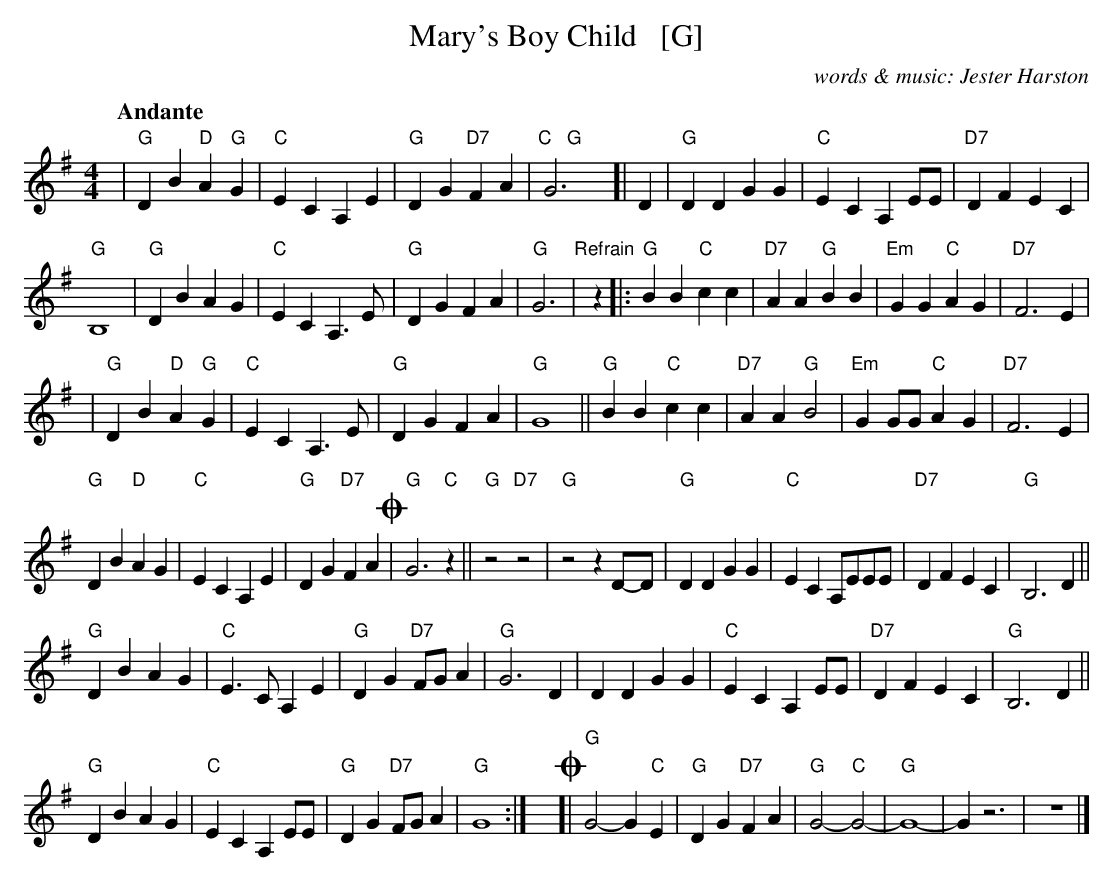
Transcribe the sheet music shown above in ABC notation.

X:1
T: Mary's Boy Child   [G]
C: words & music: Jester Harston
M: 4/4
L: 1/8
Q:"Andante"
K: G
| "G"D2B2 "D"A2"G"G2 | "C"E2C2 A,2E2 | "G"D2G2 "D7"F2A2 | "C   G"G6y [|\
D2 | "G"D2D2 G2G2 | "C"E2C2 A,2EE | "D7"D2F2 E2C2 |
"G" B,8 | "G"D2B2 A2G2 | "C"E2C2 A,3E | "G"D2G2 F2A2 | "G"G6 |\
"Refrain"[|] z2\
|: "G"B2B2 "C"c2c2 | "D7"A2A2 "G"B2B2 | "Em"G2G2 "C"A2G2 | "D7"F6 E2 |
| "G"D2B2 "D"A2"G"G2 | "C"E2C2 A,3E | "G"D2G2 F2A2 | "G"G8 ||\
"G"B2B2 "C"c2c2 | "D7"A2A2 "G"B4 | "Em"G2GG "C"A2G2 | "D7"F6 E2 |
"G"D2B2 "D"A2G2 | "C"E2C2 A,2E2 | "G"D2G2 "D7"F2A2 !coda!| "G"G6 "C"z2 ||\
"G"z4 "D7"z4 | "G"z4 z2 D-D | "G"D2D2 G2G2 | "C"E2C2 A,EEE | "D7"D2F2 E2C2 | "G" B,6 D2 ||
"G"D2B2 A2G2 | "C"E3C A,2E2 | "G"D2G2 "D7"FG A2 | "G"G6 D2 |\
D2D2 G2G2 | "C"E2C2 A,2EE | "D7"D2F2 E2C2 | "G" B,6 D2 ||
"G"D2B2 A2G2 | "C"E2C2 A,2EE | "G"D2G2 "D7"FGA2 | "G"G8 :|\
y!coda![| "G"G4- G2"C"E2 | "G"D2G2 "D7"F2A2 | "G"G4- "C"G4- |"G"G8- | G2z6 | z8 |]
